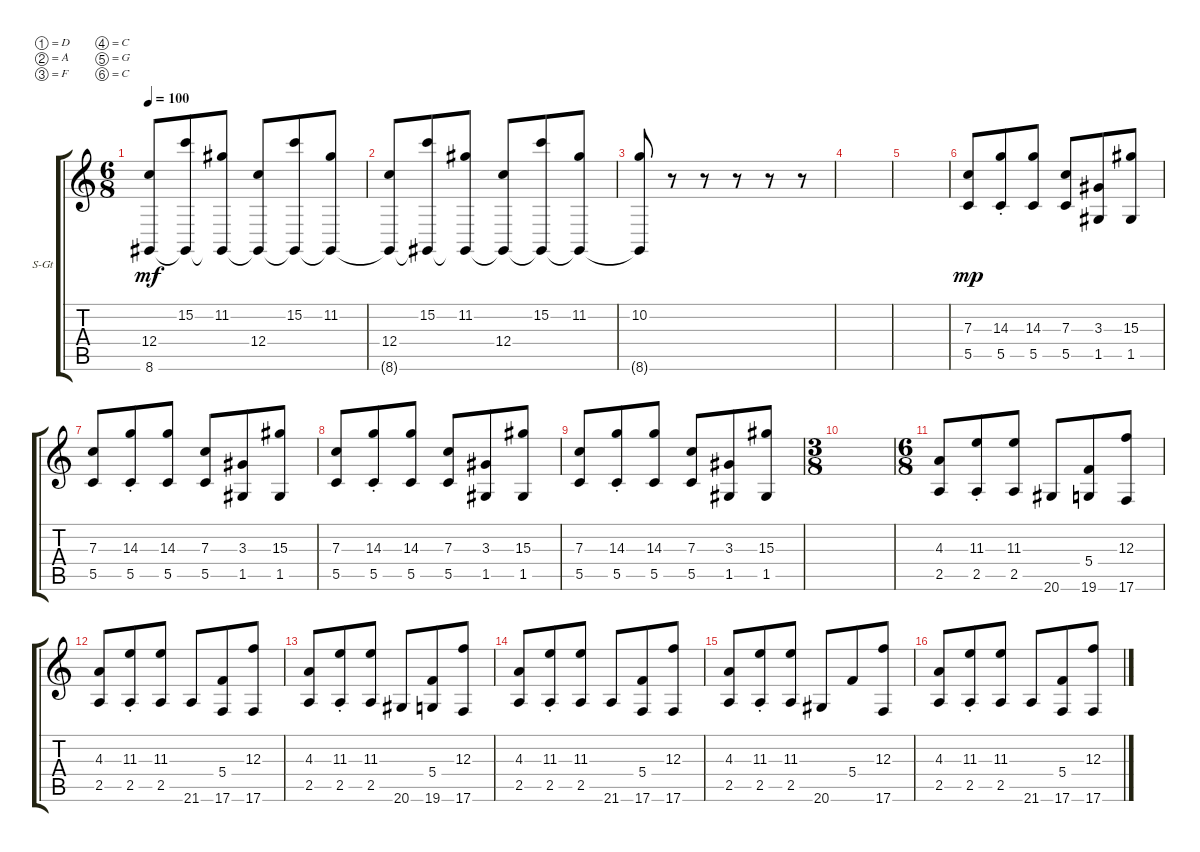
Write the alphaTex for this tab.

\defaultSystemsLayout 4
\bracketExtendMode groupsimilarinstruments
\firstSystemTrackNameOrientation horizontal
\otherSystemsTrackNameOrientation horizontal
\track ("Synth" "S-Gt") {instrument acousticguitarsteel}
\staff {score tabs}
\tuning (D4 A3 F3 C3 G2 C1)
\ts (6 8)
\tempo 100
\clef g2
\ks c
(12.4 8.6).8{dy mf} (15.2 8.6{t}).8 (11.2 8.6{t}).8 (12.4 8.6{t}).8 (15.2 8.6{t}).8 (11.2 8.6{t}).8 |
(12.4 8.6{t}).8 (15.2 8.6{t}).8 (11.2 8.6{t}).8 (12.4 8.6{t}).8 (15.2 8.6{t}).8 (11.2 8.6{t}).8 |
(8.6{t} 10.2).8 r.8 r.8 r.8 r.8 r.8 |
|
|
(5.5 7.3).8{dy mp} (5.5{st} 14.3{st}).8 (5.5 14.3).8 (5.5 7.3).8 (1.5 3.3).8 (15.3 1.5).8 |
(5.5 7.3).8 (5.5{st} 14.3{st}).8 (5.5 14.3).8 (5.5 7.3).8 (1.5 3.3).8 (15.3 1.5).8 |
(5.5 7.3).8 (5.5{st} 14.3{st}).8 (5.5 14.3).8 (5.5 7.3).8 (1.5 3.3).8 (15.3 1.5).8 |
(5.5 7.3).8 (5.5{st} 14.3{st}).8 (5.5 14.3).8 (5.5 7.3).8 (1.5 3.3).8 (15.3 1.5).8 |
\ts (3 8)
|
\ts (6 8)
(2.5 4.3).8 (2.5{st} 11.3{st}).8 (2.5 11.3).8 20.6.8 (19.6 5.4).8 (12.3 17.6).8 |
(2.5 4.3).8 (2.5{st} 11.3{st}).8 (2.5 11.3).8 21.6.8 (17.6 5.4).8 (12.3 17.6).8 |
(2.5 4.3).8 (2.5{st} 11.3{st}).8 (2.5 11.3).8 20.6.8 (19.6 5.4).8 (12.3 17.6).8 |
(2.5 4.3).8 (2.5{st} 11.3{st}).8 (2.5 11.3).8 21.6.8 (17.6 5.4).8 (12.3 17.6).8 |
(2.5 4.3).8 (2.5{st} 11.3{st}).8 (2.5 11.3).8 20.6.8 5.4.8 (12.3 17.6).8 |
(2.5 4.3).8 (2.5{st} 11.3{st}).8 (2.5 11.3).8 21.6.8 (17.6 5.4).8 (12.3 17.6).8
